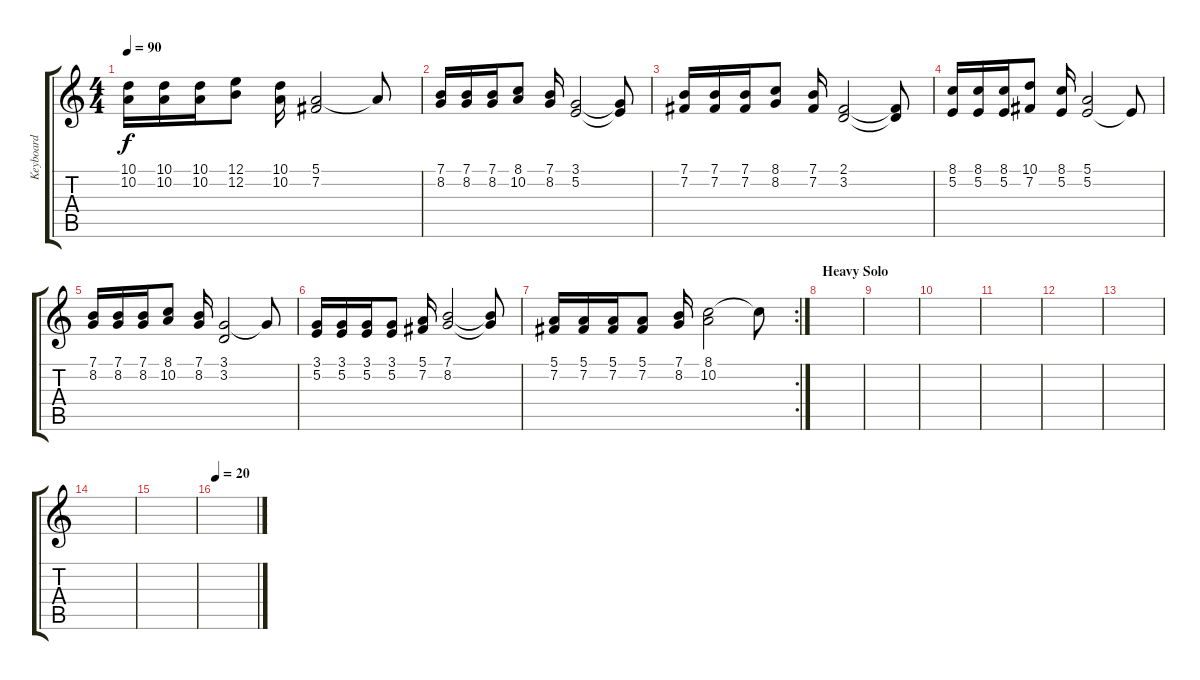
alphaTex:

\track ("Keyboard" "Keyboard") {instrument musicbox}
\staff {score tabs}
\tuning (E4 B3 G3 D3 A2 E2) {hide}
\ts (4 4)
\tempo 90
\clef g2
\ks c
(10.1 10.2).16{dy f} (10.1 10.2).16 (10.1 10.2).16 (12.1 12.2).8 (10.1 10.2).16 (5.1 7.2).2 5.1{t}.8 |
(7.1 8.2).16 (7.1 8.2).16 (7.1 8.2).16 (8.1 10.2).8 (7.1 8.2).16 (3.1 5.2).2 (3.1{t} 5.2{t}).8 |
(7.1 7.2).16 (7.1 7.2).16 (7.1 7.2).16 (8.1 8.2).8 (7.1 7.2).16 (2.1 3.2).2 (2.1{t} 3.2{t}).8 |
(8.1 5.2).16 (8.1 5.2).16 (8.1 5.2).16 (10.1 7.2).8 (8.1 5.2).16 (5.1 5.2).2 5.2{t}.8 |
(7.1 8.2).16 (7.1 8.2).16 (7.1 8.2).16 (8.1 10.2).8 (7.1 8.2).16 (3.1 3.2).2 3.1{t}.8 |
(3.1 5.2).16 (3.1 5.2).16 (3.1 5.2).16 (3.1 5.2).8 (5.1 7.2).16 (7.1 8.2).2 (7.1{t} 8.2{t}).8 |
\rc 2
(5.1 7.2).16 (5.1 7.2).16 (5.1 7.2).16 (5.1 7.2).8 (7.1 8.2).16 (8.1 10.2).2 8.1{t}.8 |
\section ("" "Heavy Solo")
|
|
|
|
|
|
|
|
\tempo 20
